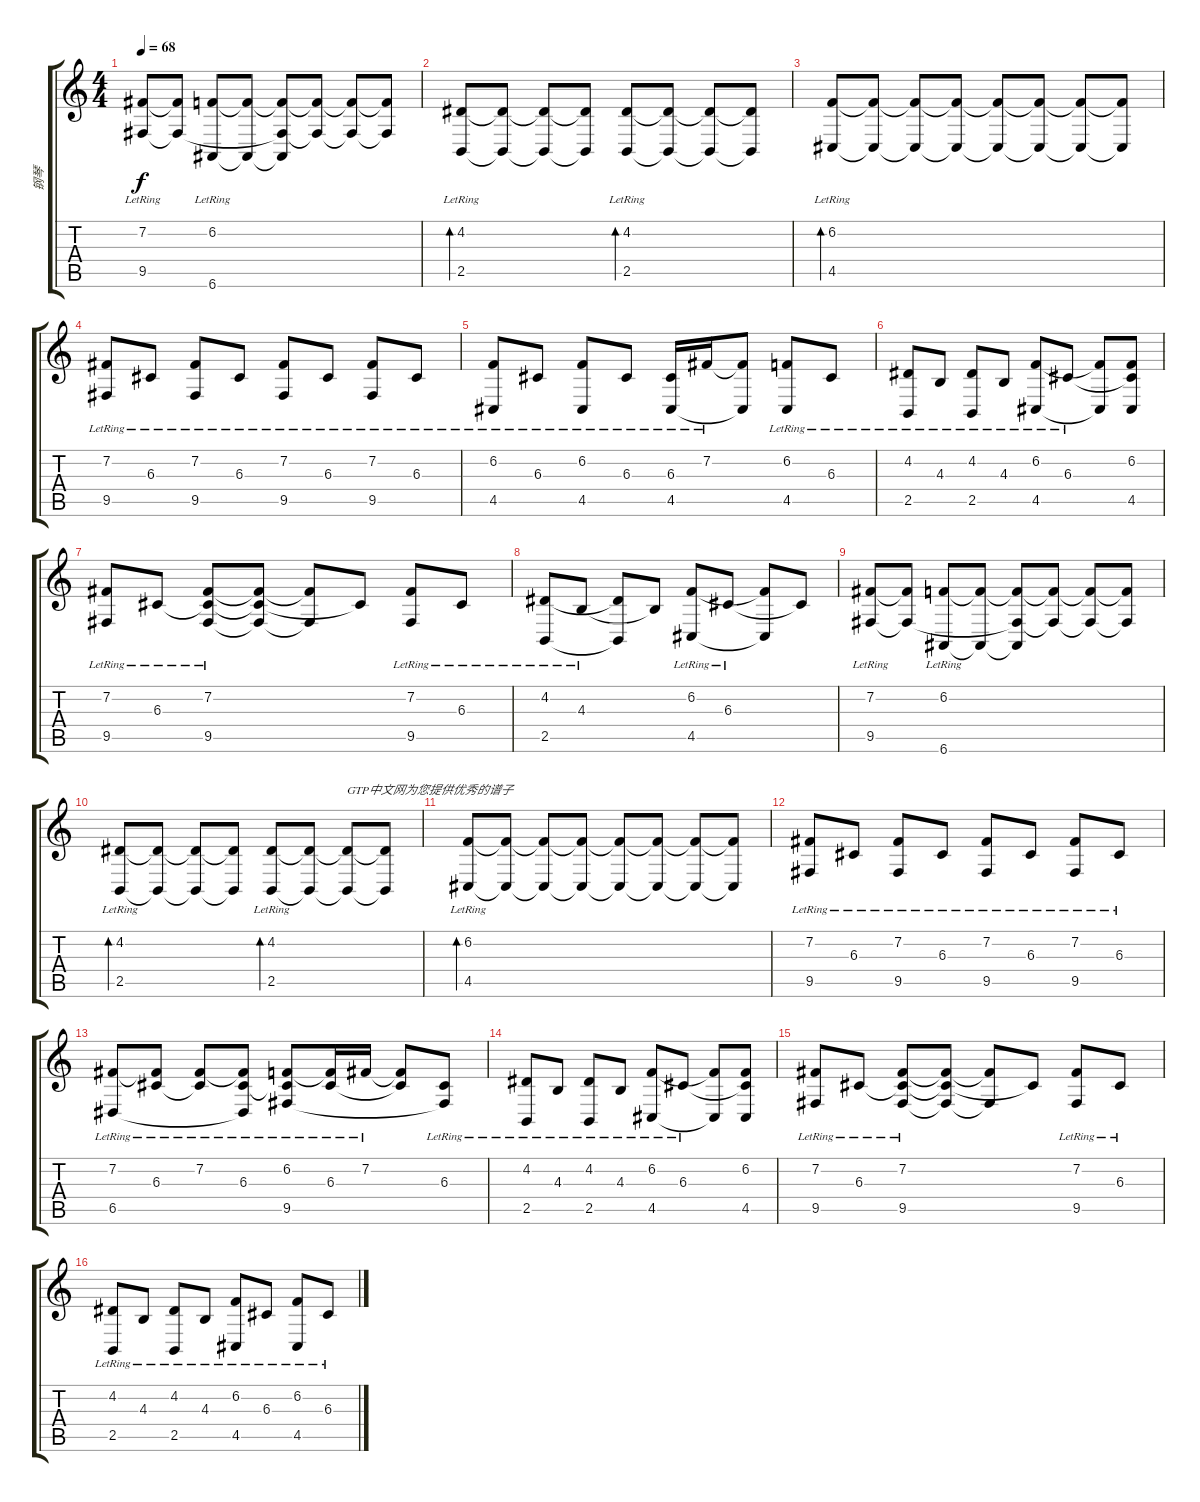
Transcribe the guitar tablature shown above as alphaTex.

\track ("钢琴" "钢琴") {instrument acousticgrandpiano}
\staff {score tabs}
\tuning (E4 B3 G3 D3 A2 E2) {hide}
\ts (4 4)
\tempo 68
\clef g2
\ks c
(7.2{lr} 9.5{lr}).8{dy f} (7.2{t} 9.5{t}).8 (6.2{lr} 6.6{lr}).8 (6.2{t} 6.6{t}).8 (6.2{t} 9.5{t} 6.6{t}).8 (6.2{t} 9.5{t}).8 (6.2{t} 9.5{t}).8 (6.2{t} 9.5{t}).8 |
(4.2{lr} 2.5).8{bd 240} (4.2{t} 2.5{t}).8 (4.2{t} 2.5{t}).8 (4.2{t} 2.5{t}).8 (4.2{lr} 2.5).8{bd 240} (4.2{t} 2.5{t}).8 (4.2{t} 2.5{t}).8 (4.2{t} 2.5{t}).8 |
(6.2{lr} 4.5).8{bd 240} (6.2{t} 4.5{t}).8 (6.2{t} 4.5{t}).8 (6.2{t} 4.5{t}).8 (6.2{t} 4.5{t}).8 (6.2{t} 4.5{t}).8 (6.2{t} 4.5{t}).8 (6.2{t} 4.5{t}).8 |
(7.2{lr} 9.5{lr}).8 6.3{lr}.8 (7.2{lr} 9.5{lr}).8 6.3{lr}.8 (7.2{lr} 9.5{lr}).8 6.3{lr}.8 (7.2{lr} 9.5{lr}).8 6.3{lr}.8 |
(6.2{lr} 4.5{lr}).8{txt " "} 6.3{lr}.8 (6.2{lr} 4.5{lr}).8 6.3{lr}.8 (6.3{lr} 4.5{lr}).16 7.2{lr}.16 (7.2{t} 4.5{t}).8 (6.2{lr} 4.5{lr}).8 6.3{lr}.8 |
(4.2{lr} 2.5{lr}).8 4.3{lr}.8 (4.2{lr} 2.5{lr}).8 4.3{lr}.8 (6.2{lr} 4.5{lr}).8 6.3{lr}.8 (6.2{t} 4.5{t}).8 (6.2 6.3{t} 4.5).8 |
(7.2{lr} 9.5{lr}).8 6.3{lr}.8 (7.2{lr} 6.3{t} 9.5{lr}).8 (7.2{t} 6.3{t} 9.5{t}).8 (7.2{t} 9.5{t}).8 6.3{t}.8 (7.2{lr} 9.5{lr}).8 6.3{lr}.8 |
(4.2{lr} 2.5{lr}).8 4.3{lr}.8 (4.2{t} 2.5{t}).8 4.3{t}.8 (6.2{lr} 4.5{lr}).8 6.3{lr}.8 (6.2{t} 4.5{t}).8 6.3{t}.8 |
(7.2{lr} 9.5{lr}).8 (7.2{t} 9.5{t}).8 (6.2{lr} 6.6{lr}).8 (6.2{t} 6.6{t}).8 (6.2{t} 9.5{t} 6.6{t}).8 (6.2{t} 9.5{t}).8 (6.2{t} 9.5{t}).8 (6.2{t} 9.5{t}).8 |
(4.2{lr} 2.5).8{bd 240} (4.2{t} 2.5{t}).8 (4.2{t} 2.5{t}).8 (4.2{t} 2.5{t}).8 (4.2{lr} 2.5).8{bd 240} (4.2{t} 2.5{t}).8 (4.2{t} 2.5{t}).8{txt "GTP中文网为您提供优秀的谱子"} (4.2{t} 2.5{t}).8 |
(6.2{lr} 4.5).8{bd 240} (6.2{t} 4.5{t}).8 (6.2{t} 4.5{t}).8 (6.2{t} 4.5{t}).8 (6.2{t} 4.5{t}).8 (6.2{t} 4.5{t}).8 (6.2{t} 4.5{t}).8 (6.2{t} 4.5{t}).8 |
(7.2{lr} 9.5{lr}).8 6.3{lr}.8 (7.2{lr} 9.5{lr}).8 6.3{lr}.8 (7.2{lr} 9.5{lr}).8 6.3{lr}.8 (7.2{lr} 9.5{lr}).8 6.3{lr}.8 |
(7.2{lr} 6.5{lr}).8 (7.2{t} 6.3{lr}).8 (7.2{lr} 6.3{t}).8 (7.2{t} 6.3{lr} 6.5{t}).8 (6.2{lr} 6.3{t} 9.5{lr}).8 (6.2{t} 6.3{lr}).16 7.2{lr}.16 (7.2{t} 6.3{t}).8 (6.3{lr} 9.5{t}).8 |
(4.2{lr} 2.5{lr}).8 4.3{lr}.8 (4.2{lr} 2.5{lr}).8 4.3{lr}.8 (6.2{lr} 4.5{lr}).8 6.3{lr}.8 (6.2{t} 4.5{t}).8 (6.2 6.3{t} 4.5).8 |
(7.2{lr} 9.5{lr}).8 6.3{lr}.8 (7.2{lr} 6.3{t} 9.5{lr}).8 (7.2{t} 6.3{t} 9.5{t}).8 (7.2{t} 9.5{t}).8 6.3{t}.8 (7.2{lr} 9.5{lr}).8 6.3{lr}.8 |
(4.2{lr} 2.5{lr}).8{txt " "} 4.3{lr}.8 (4.2{lr} 2.5{lr}).8 4.3{lr}.8 (6.2{lr} 4.5{lr}).8 6.3{lr}.8 (6.2{lr} 4.5{lr}).8 6.3{lr}.8
